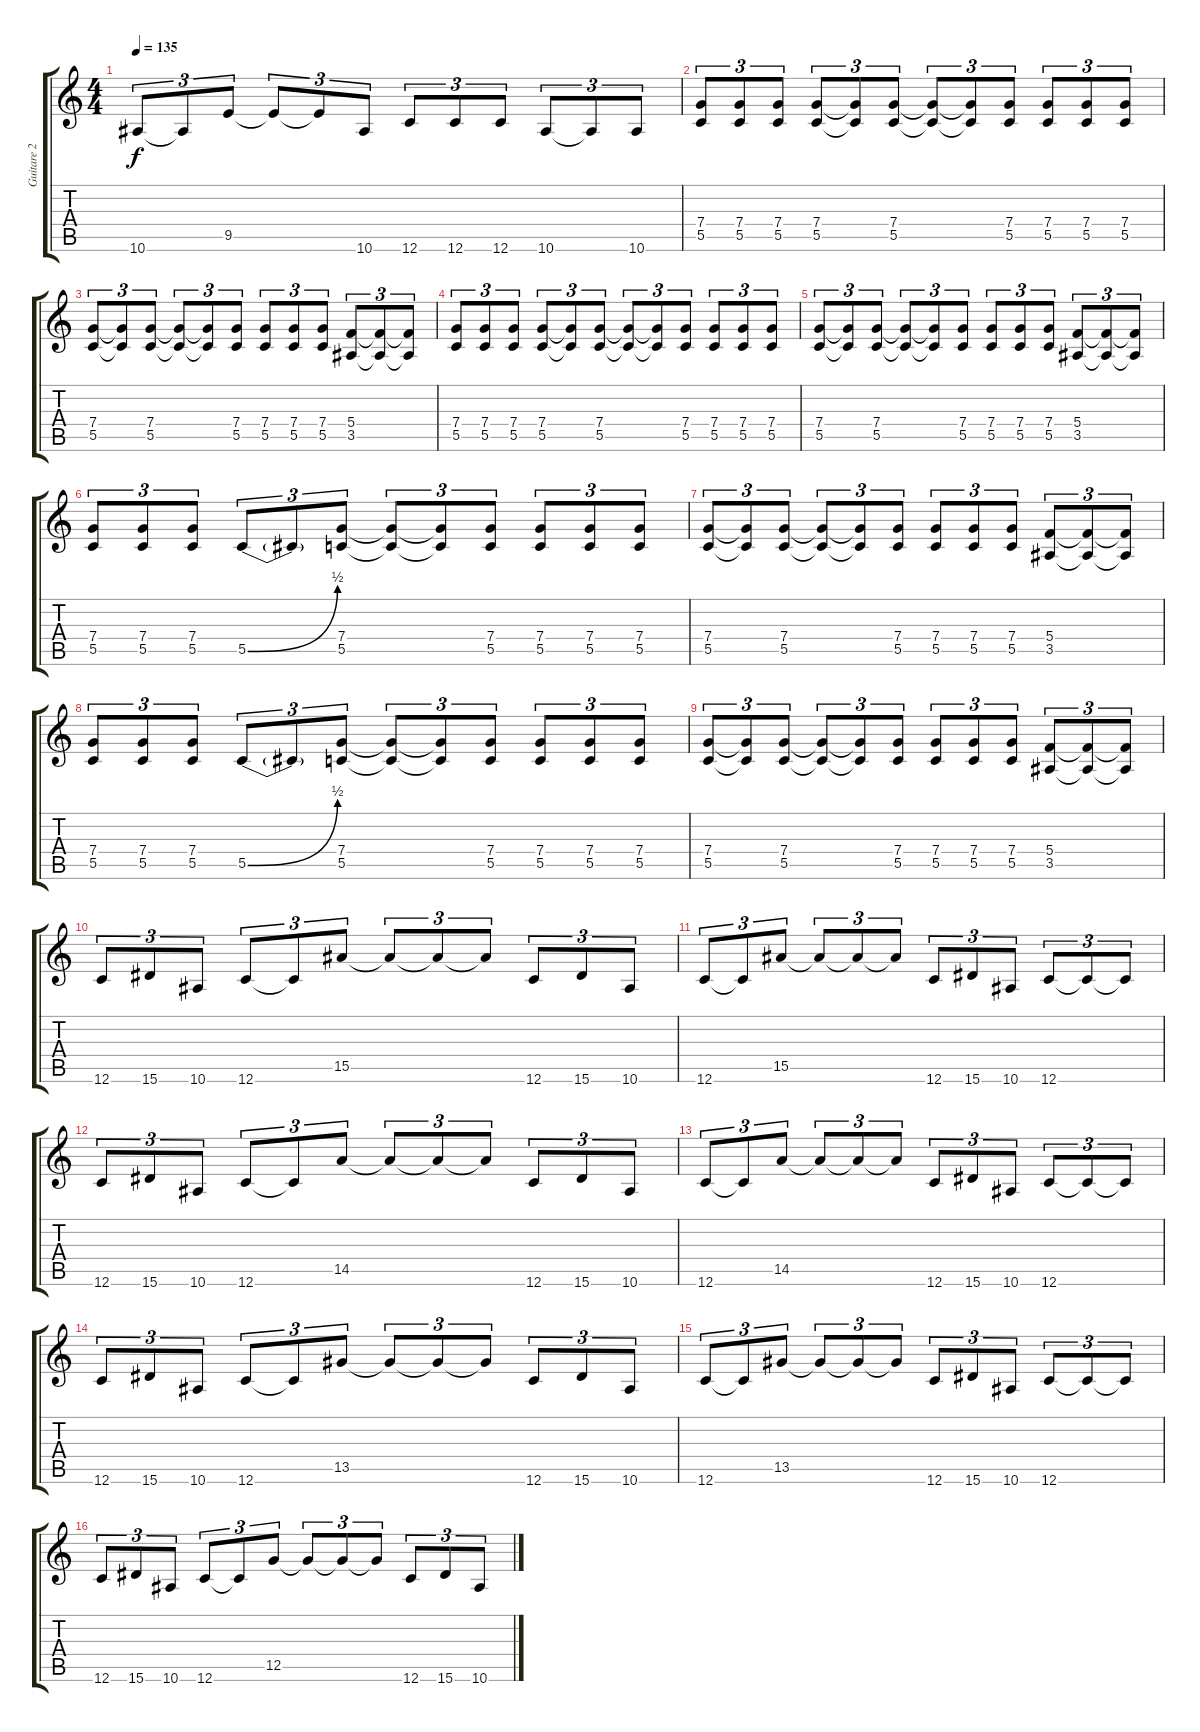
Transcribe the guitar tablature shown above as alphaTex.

\track ("Guitare 2" "Guitare 2") {instrument distortionguitar}
\staff {score tabs}
\tuning (D4 A3 F3 C3 G2 C2) {hide}
\ts (4 4)
\tempo 135
\clef g2
\ks c
10.6.8{tu (3 2) dy f} 10.6{t}.8{tu (3 2)} 9.5.8{tu (3 2)} 9.5{t}.8{tu (3 2)} 9.5{t}.8{tu (3 2)} 10.6.8{tu (3 2)} 12.6.8{tu (3 2)} 12.6.8{tu (3 2)} 12.6.8{tu (3 2)} 10.6.8{tu (3 2)} 10.6{t}.8{tu (3 2)} 10.6.8{tu (3 2)} |
(7.4 5.5).8{tu (3 2)} (7.4 5.5).8{tu (3 2)} (7.4 5.5).8{tu (3 2)} (7.4 5.5).8{tu (3 2)} (7.4{t} 5.5{t}).8{tu (3 2)} (7.4 5.5).8{tu (3 2)} (7.4{t} 5.5{t}).8{tu (3 2)} (7.4{t} 5.5{t}).8{tu (3 2)} (7.4 5.5).8{tu (3 2)} (7.4 5.5).8{tu (3 2)} (7.4 5.5).8{tu (3 2)} (7.4 5.5).8{tu (3 2)} |
(7.4 5.5).8{tu (3 2)} (7.4{t} 5.5{t}).8{tu (3 2)} (7.4 5.5).8{tu (3 2)} (7.4{t} 5.5{t}).8{tu (3 2)} (7.4{t} 5.5{t}).8{tu (3 2)} (7.4 5.5).8{tu (3 2)} (7.4 5.5).8{tu (3 2)} (7.4 5.5).8{tu (3 2)} (7.4 5.5).8{tu (3 2)} (5.4 3.5).8{tu (3 2)} (5.4{t} 3.5{t}).8{tu (3 2)} (5.4{t} 3.5{t}).8{tu (3 2)} |
(7.4 5.5).8{tu (3 2)} (7.4 5.5).8{tu (3 2)} (7.4 5.5).8{tu (3 2)} (7.4 5.5).8{tu (3 2)} (7.4{t} 5.5{t}).8{tu (3 2)} (7.4 5.5).8{tu (3 2)} (7.4{t} 5.5{t}).8{tu (3 2)} (7.4{t} 5.5{t}).8{tu (3 2)} (7.4 5.5).8{tu (3 2)} (7.4 5.5).8{tu (3 2)} (7.4 5.5).8{tu (3 2)} (7.4 5.5).8{tu (3 2)} |
(7.4 5.5).8{tu (3 2)} (7.4{t} 5.5{t}).8{tu (3 2)} (7.4 5.5).8{tu (3 2)} (7.4{t} 5.5{t}).8{tu (3 2)} (7.4{t} 5.5{t}).8{tu (3 2)} (7.4 5.5).8{tu (3 2)} (7.4 5.5).8{tu (3 2)} (7.4 5.5).8{tu (3 2)} (7.4 5.5).8{tu (3 2)} (5.4 3.5).8{tu (3 2)} (5.4{t} 3.5{t}).8{tu (3 2)} (5.4{t} 3.5{t}).8{tu (3 2)} |
(7.4 5.5).8{tu (3 2)} (7.4 5.5).8{tu (3 2)} (7.4 5.5).8{tu (3 2)} 5.5{be (bend 0 0 60 2)}.8{tu (3 2)} 5.5{t}.8{tu (3 2)} (7.4 5.5).8{tu (3 2)} (7.4{t} 5.5{t}).8{tu (3 2)} (7.4{t} 5.5{t}).8{tu (3 2)} (7.4 5.5).8{tu (3 2)} (7.4 5.5).8{tu (3 2)} (7.4 5.5).8{tu (3 2)} (7.4 5.5).8{tu (3 2)} |
(7.4 5.5).8{tu (3 2)} (7.4{t} 5.5{t}).8{tu (3 2)} (7.4 5.5).8{tu (3 2)} (7.4{t} 5.5{t}).8{tu (3 2)} (7.4{t} 5.5{t}).8{tu (3 2)} (7.4 5.5).8{tu (3 2)} (7.4 5.5).8{tu (3 2)} (7.4 5.5).8{tu (3 2)} (7.4 5.5).8{tu (3 2)} (5.4 3.5).8{tu (3 2)} (5.4{t} 3.5{t}).8{tu (3 2)} (5.4{t} 3.5{t}).8{tu (3 2)} |
(7.4 5.5).8{tu (3 2)} (7.4 5.5).8{tu (3 2)} (7.4 5.5).8{tu (3 2)} 5.5{be (bend 0 0 60 2)}.8{tu (3 2)} 5.5{t}.8{tu (3 2)} (7.4 5.5).8{tu (3 2)} (7.4{t} 5.5{t}).8{tu (3 2)} (7.4{t} 5.5{t}).8{tu (3 2)} (7.4 5.5).8{tu (3 2)} (7.4 5.5).8{tu (3 2)} (7.4 5.5).8{tu (3 2)} (7.4 5.5).8{tu (3 2)} |
(7.4 5.5).8{tu (3 2)} (7.4{t} 5.5{t}).8{tu (3 2)} (7.4 5.5).8{tu (3 2)} (7.4{t} 5.5{t}).8{tu (3 2)} (7.4{t} 5.5{t}).8{tu (3 2)} (7.4 5.5).8{tu (3 2)} (7.4 5.5).8{tu (3 2)} (7.4 5.5).8{tu (3 2)} (7.4 5.5).8{tu (3 2)} (5.4 3.5).8{tu (3 2)} (5.4{t} 3.5{t}).8{tu (3 2)} (5.4{t} 3.5{t}).8{tu (3 2)} |
12.6.8{tu (3 2)} 15.6.8{tu (3 2)} 10.6.8{tu (3 2)} 12.6.8{tu (3 2)} 12.6{t}.8{tu (3 2)} 15.5.8{tu (3 2)} 15.5{t}.8{tu (3 2)} 15.5{t}.8{tu (3 2)} 15.5{t}.8{tu (3 2)} 12.6.8{tu (3 2)} 15.6.8{tu (3 2)} 10.6.8{tu (3 2)} |
12.6.8{tu (3 2)} 12.6{t}.8{tu (3 2)} 15.5.8{tu (3 2)} 15.5{t}.8{tu (3 2)} 15.5{t}.8{tu (3 2)} 15.5{t}.8{tu (3 2)} 12.6.8{tu (3 2)} 15.6.8{tu (3 2)} 10.6.8{tu (3 2)} 12.6.8{tu (3 2)} 12.6{t}.8{tu (3 2)} 12.6{t}.8{tu (3 2)} |
12.6.8{tu (3 2)} 15.6.8{tu (3 2)} 10.6.8{tu (3 2)} 12.6.8{tu (3 2)} 12.6{t}.8{tu (3 2)} 14.5.8{tu (3 2)} 14.5{t}.8{tu (3 2)} 14.5{t}.8{tu (3 2)} 14.5{t}.8{tu (3 2)} 12.6.8{tu (3 2)} 15.6.8{tu (3 2)} 10.6.8{tu (3 2)} |
12.6.8{tu (3 2)} 12.6{t}.8{tu (3 2)} 14.5.8{tu (3 2)} 14.5{t}.8{tu (3 2)} 14.5{t}.8{tu (3 2)} 14.5{t}.8{tu (3 2)} 12.6.8{tu (3 2)} 15.6.8{tu (3 2)} 10.6.8{tu (3 2)} 12.6.8{tu (3 2)} 12.6{t}.8{tu (3 2)} 12.6{t}.8{tu (3 2)} |
12.6.8{tu (3 2)} 15.6.8{tu (3 2)} 10.6.8{tu (3 2)} 12.6.8{tu (3 2)} 12.6{t}.8{tu (3 2)} 13.5.8{tu (3 2)} 13.5{t}.8{tu (3 2)} 13.5{t}.8{tu (3 2)} 13.5{t}.8{tu (3 2)} 12.6.8{tu (3 2)} 15.6.8{tu (3 2)} 10.6.8{tu (3 2)} |
12.6.8{tu (3 2)} 12.6{t}.8{tu (3 2)} 13.5.8{tu (3 2)} 13.5{t}.8{tu (3 2)} 13.5{t}.8{tu (3 2)} 13.5{t}.8{tu (3 2)} 12.6.8{tu (3 2)} 15.6.8{tu (3 2)} 10.6.8{tu (3 2)} 12.6.8{tu (3 2)} 12.6{t}.8{tu (3 2)} 12.6{t}.8{tu (3 2)} |
12.6.8{tu (3 2)} 15.6.8{tu (3 2)} 10.6.8{tu (3 2)} 12.6.8{tu (3 2)} 12.6{t}.8{tu (3 2)} 12.5.8{tu (3 2)} 12.5{t}.8{tu (3 2)} 12.5{t}.8{tu (3 2)} 12.5{t}.8{tu (3 2)} 12.6.8{tu (3 2)} 15.6.8{tu (3 2)} 10.6.8{tu (3 2)}
